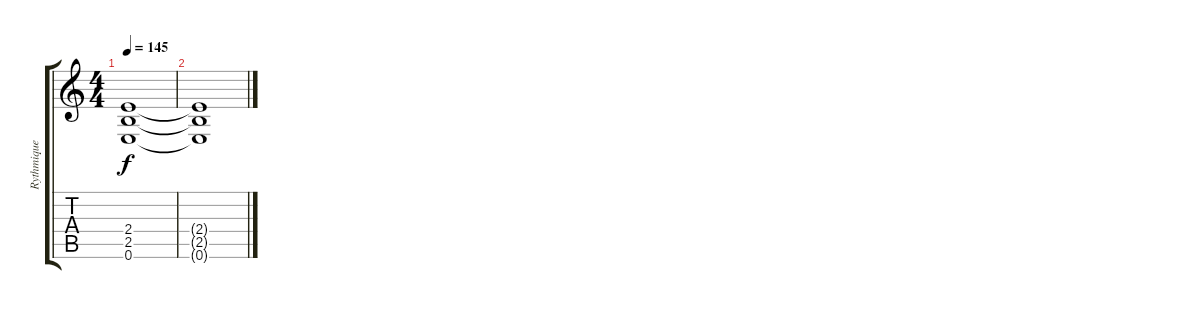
\track ("Rythmique" "Rythmique") {instrument overdrivenguitar}
\staff {score tabs}
\tuning (E4 B3 G3 D3 A2 E2) {hide}
\ts (4 4)
\tempo 145
\clef g2
\ks c
(2.4{t} 2.5{t} 0.6{t}).1{dy f} |
(2.4{t} 2.5{t} 0.6{t}).1
